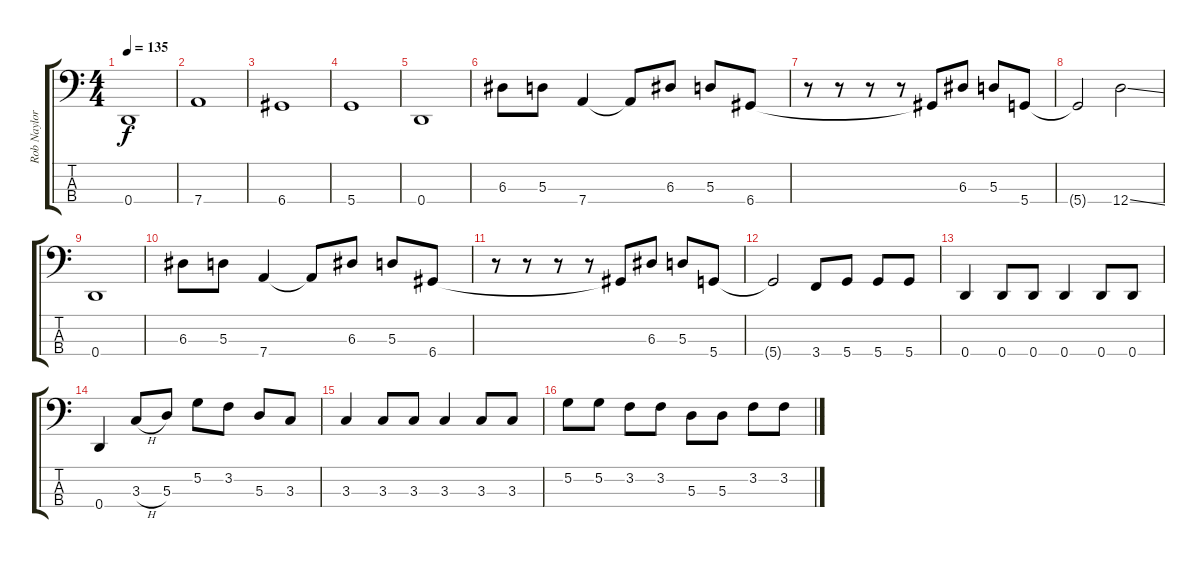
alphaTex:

\track ("Rob Naylor" "Rob Naylor") {instrument electricbasspick}
\staff {score tabs}
\tuning (G2 D2 A1 D1) {hide}
\ts (4 4)
\tempo 135
\clef f4
\ks c
0.4.1{dy f} |
7.4.1 |
6.4.1 |
5.4.1 |
0.4.1 |
6.3.8 5.3.8 7.4.4 7.4{t}.8 6.3.8 5.3.8 6.4.8 |
r.8 r.8 r.8 r.8 6.4{t}.8 6.3.8 5.3.8 5.4.8 |
5.4{t}.2 12.4{ss}.2 |
0.4.1 |
6.3.8 5.3.8 7.4.4 7.4{t}.8 6.3.8 5.3.8 6.4.8 |
r.8 r.8 r.8 r.8 6.4{t}.8 6.3.8 5.3.8 5.4.8 |
5.4{t}.2 3.4.8 5.4.8 5.4.8 5.4.8 |
0.4.4 0.4.8 0.4.8 0.4.4 0.4.8 0.4.8 |
0.4.4 3.3{h}.8 5.3.8 5.2.8 3.2.8 5.3.8 3.3.8 |
3.3.4 3.3.8 3.3.8 3.3.4 3.3.8 3.3.8 |
5.2.8 5.2.8 3.2.8 3.2.8 5.3.8 5.3.8 3.2.8 3.2.8
